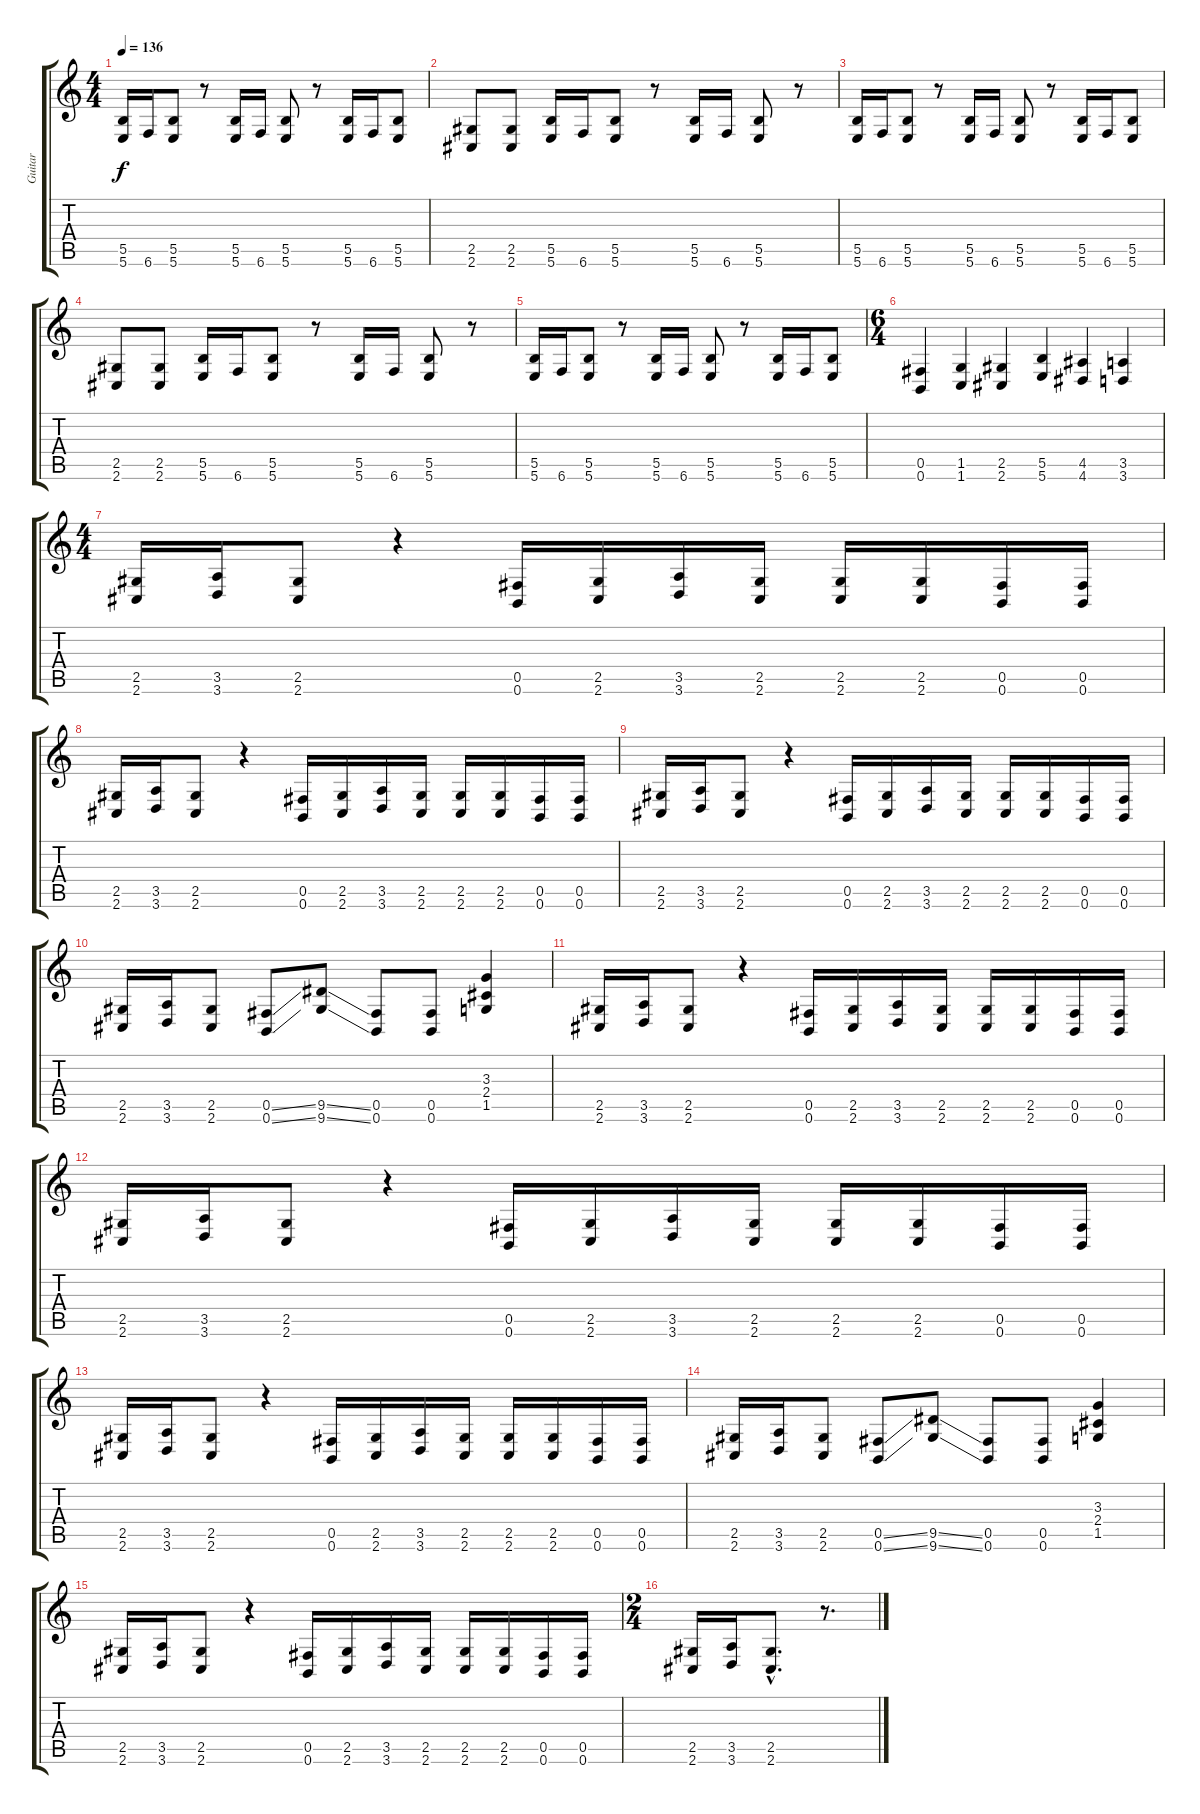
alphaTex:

\track ("Guitar" "Guitar") {instrument distortionguitar}
\staff {score tabs}
\tuning (Db4 Ab3 E3 B2 Gb2 B1) {hide}
\ts (4 4)
\tempo 136
\clef g2
\ks c
(5.5 5.6).16{dy f} 6.6.16 (5.5 5.6).8 r.8 (5.5 5.6).16 6.6.16 (5.5 5.6).8 r.8 (5.5 5.6).16 6.6.16 (5.5 5.6).8 |
(2.5 2.6).8 (2.5 2.6).8 (5.5 5.6).16 6.6.16 (5.5 5.6).8 r.8 (5.5 5.6).16 6.6.16 (5.5 5.6).8 r.8 |
(5.5 5.6).16 6.6.16 (5.5 5.6).8 r.8 (5.5 5.6).16 6.6.16 (5.5 5.6).8 r.8 (5.5 5.6).16 6.6.16 (5.5 5.6).8 |
(2.5 2.6).8 (2.5 2.6).8 (5.5 5.6).16 6.6.16 (5.5 5.6).8 r.8 (5.5 5.6).16 6.6.16 (5.5 5.6).8 r.8 |
(5.5 5.6).16 6.6.16 (5.5 5.6).8 r.8 (5.5 5.6).16 6.6.16 (5.5 5.6).8 r.8 (5.5 5.6).16 6.6.16 (5.5 5.6).8 |
\ts (6 4)
(0.5 0.6).4 (1.5 1.6).4 (2.5 2.6).4 (5.5 5.6).4 (4.5 4.6).4 (3.5 3.6).4 |
\ts (4 4)
(2.5 2.6).16 (3.5 3.6).16 (2.5 2.6).8 r.4 (0.5 0.6).16 (2.5 2.6).16 (3.5 3.6).16 (2.5 2.6).16 (2.5 2.6).16 (2.5 2.6).16 (0.5 0.6).16 (0.5 0.6).16 |
(2.5 2.6).16 (3.5 3.6).16 (2.5 2.6).8 r.4 (0.5 0.6).16 (2.5 2.6).16 (3.5 3.6).16 (2.5 2.6).16 (2.5 2.6).16 (2.5 2.6).16 (0.5 0.6).16 (0.5 0.6).16 |
(2.5 2.6).16 (3.5 3.6).16 (2.5 2.6).8 r.4 (0.5 0.6).16 (2.5 2.6).16 (3.5 3.6).16 (2.5 2.6).16 (2.5 2.6).16 (2.5 2.6).16 (0.5 0.6).16 (0.5 0.6).16 |
(2.5 2.6).16 (3.5 3.6).16 (2.5 2.6).8 (0.5{ss} 0.6{ss}).8 (9.5{ss} 9.6{ss}).8 (0.5 0.6).8 (0.5 0.6).8 (3.3 2.4 1.5).4 |
(2.5 2.6).16 (3.5 3.6).16 (2.5 2.6).8 r.4 (0.5 0.6).16 (2.5 2.6).16 (3.5 3.6).16 (2.5 2.6).16 (2.5 2.6).16 (2.5 2.6).16 (0.5 0.6).16 (0.5 0.6).16 |
(2.5 2.6).16 (3.5 3.6).16 (2.5 2.6).8 r.4 (0.5 0.6).16 (2.5 2.6).16 (3.5 3.6).16 (2.5 2.6).16 (2.5 2.6).16 (2.5 2.6).16 (0.5 0.6).16 (0.5 0.6).16 |
(2.5 2.6).16 (3.5 3.6).16 (2.5 2.6).8 r.4 (0.5 0.6).16 (2.5 2.6).16 (3.5 3.6).16 (2.5 2.6).16 (2.5 2.6).16 (2.5 2.6).16 (0.5 0.6).16 (0.5 0.6).16 |
(2.5 2.6).16 (3.5 3.6).16 (2.5 2.6).8 (0.5{ss} 0.6{ss}).8 (9.5{ss} 9.6{ss}).8 (0.5 0.6).8 (0.5 0.6).8 (3.3 2.4 1.5).4 |
(2.5 2.6).16 (3.5 3.6).16 (2.5 2.6).8 r.4 (0.5 0.6).16 (2.5 2.6).16 (3.5 3.6).16 (2.5 2.6).16 (2.5 2.6).16 (2.5 2.6).16 (0.5 0.6).16 (0.5 0.6).16 |
\ts (2 4)
(2.5 2.6).16 (3.5 3.6).16 (2.5{hac} 2.6{hac}).8{d} r.8{d}
